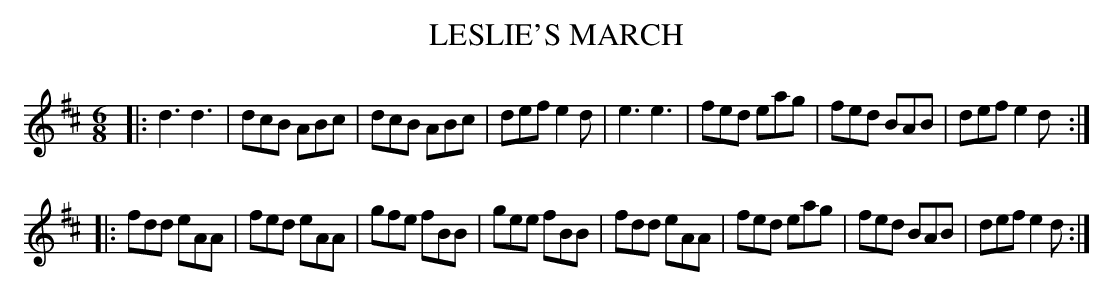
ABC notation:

X:1
T: LESLIE'S MARCH
M: 6/8
L: 1/8
K: D
|:\
d3  d3  | dcB ABc | dcB ABc | def e2d |\
e3  e3  | fed eag | fed BAB | def e2d :|
|:\
fdd eAA | fed eAA | gfe fBB | gee fBB |\
fdd eAA | fed eag | fed BAB | def e2d :|
